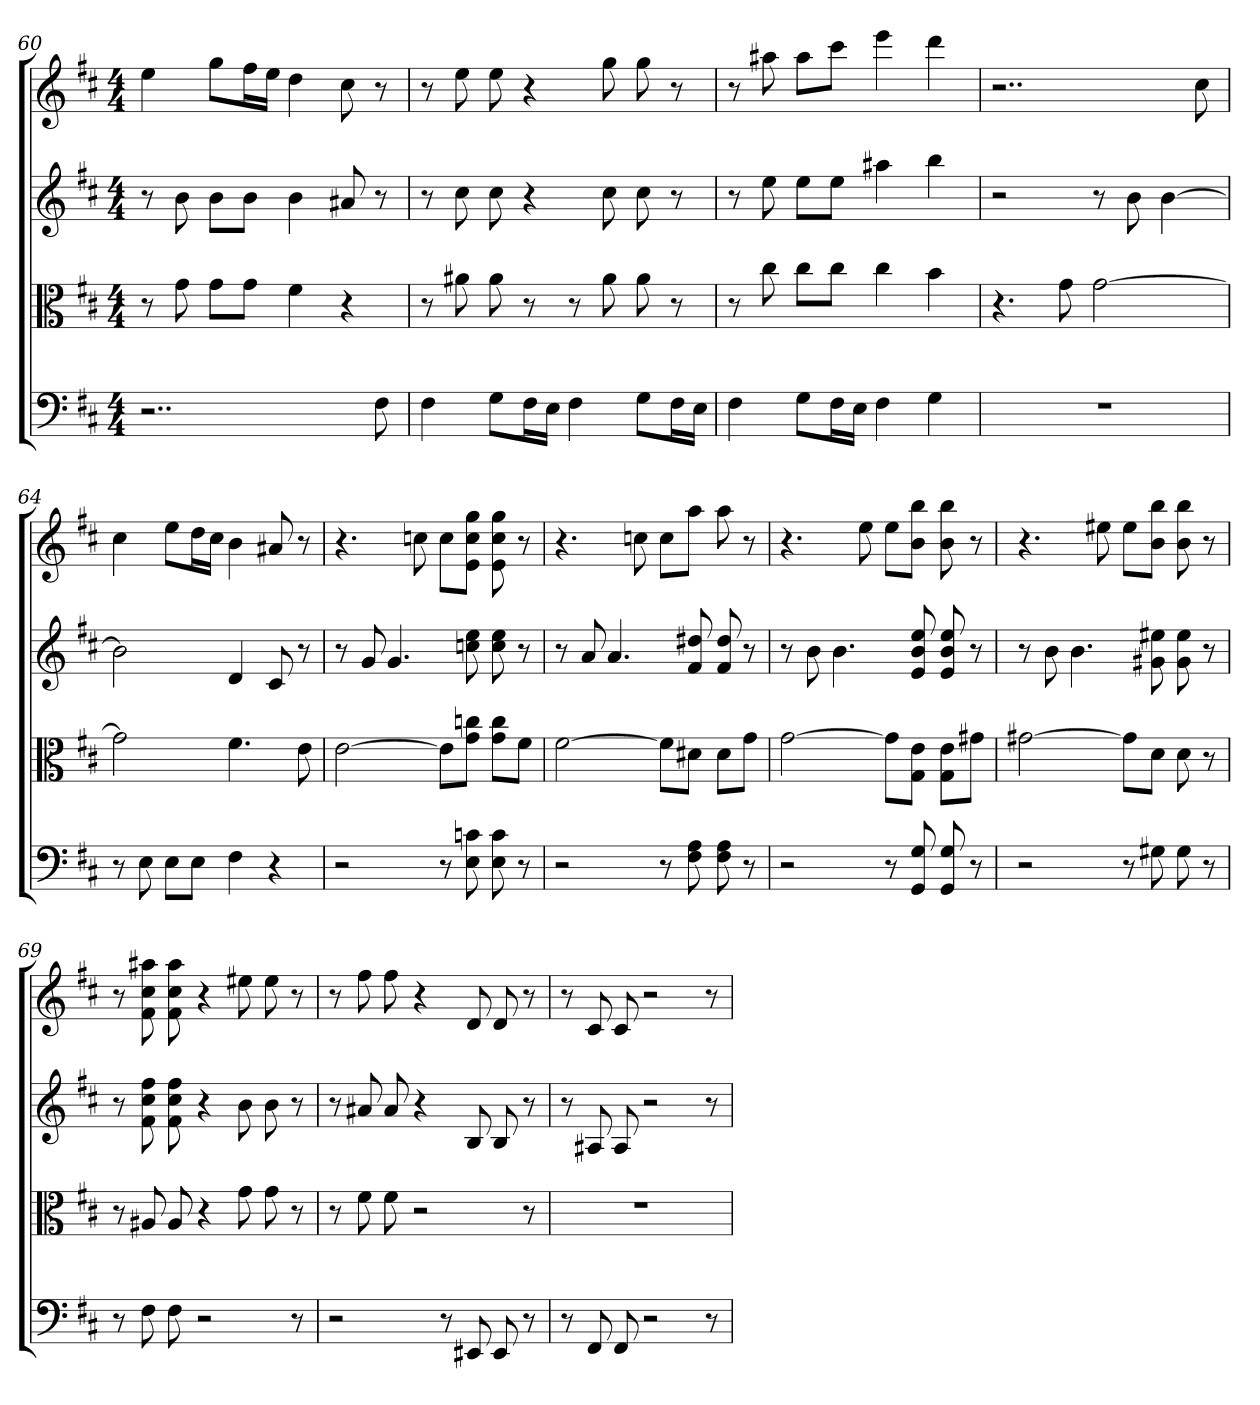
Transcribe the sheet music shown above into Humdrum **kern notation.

**kern	**kern	**kern	**kern
*part4	*part3	*part2	*part1
*staff4	*staff3	*staff2	*staff1
*clefF4	*clefC3	*	*
*k[f#c#]	*k[f#c#]	*k[f#c#]	*k[f#c#]
*b:	*b:	*b:	*b:
*M4/4	*M4/4	*M4/4	*M4/4
=60	=60	=60	=60
2..r	8r	8r	4ee
.	8g	8b	.
.	8g\L	8bL	8ggL
.	8g\J	8bJ	16ff#L
.	.	.	16eeJJ
.	4f#	4b	4dd
.	4r	8a#X	8cc#
8F#	.	8r	8r
=61	=61	=61	=61
4F#	8r	8r	8r
.	8a#X	8cc#	8ee
8G\L	8a#	8cc#	8ee
16F#\L	8r	4r	4r
16E\JJ	.	.	.
4F#	8r	.	.
.	8a#	8cc#	8gg
8G\L	8a#	8cc#	8gg
16F#\L	8r	8r	8r
16E\JJ	.	.	.
=62	=62	=62	=62
4F#	8r	8r	8r
.	8cc#	8ee	8aa#X
8G\L	8cc#\L	8eeL	8aa#L
16F#\L	8cc#\J	8eeJ	8ccc#J
16E\JJ	.	.	.
4F#	4cc#	4aa#X	4eee
4G	4b	4bb	4ddd
=63	=63	=63	=63
1r	4.r	2r	2..r
.	8g	.	.
.	[2g	8r	.
.	.	8b	.
.	.	[4b	.
.	.	.	8cc#
=64	=64	=64	=64
8r	2g]	2b]	4cc#
8E	.	.	.
8E\L	.	.	8eeL
8E\J	.	.	16ddL
.	.	.	16cc#JJ
4F#	4.f#	4d	4b
4r	.	8c#	8a#X
.	8e	8r	8r
=65	=65	=65	=65
2r	[2e	8r	4.r
.	.	8g	.
.	.	4.g	.
.	.	.	8ccn
8r	8e\L]	.	8ccL
8E 8cn	8g\ 8ccn\J	8ccn 8ee	8e 8cc 8ggJ
8E 8c	8g\ 8cc\L	8cc 8ee	8e 8cc 8gg
8r	8f#\J	8r	8r
=66	=66	=66	=66
2r	[2f#	8r	4.r
.	.	8a	.
.	.	4.a	.
.	.	.	8ccn
8r	8f#\L]	.	8ccL
8F# 8A	8d#X\J	8f# 8dd#X	8aaJ
8F# 8A	8d#\L	8f# 8dd#	8aa
8r	8g\J	8r	8r
=67	=67	=67	=67
2r	[2g	8r	4.r
.	.	8b	.
.	.	4.b	.
.	.	.	8ee
8r	8g\L]	.	8eeL
8GG 8G	8G\ 8e\J	8e 8b 8ee	8b 8bbJ
8GG 8G	8G\ 8e\L	8e 8b 8ee	8b 8bb
8r	8g#X\J	8r	8r
=68	=68	=68	=68
2r	[2g#X	8r	4.r
.	.	8b	.
.	.	4.b	.
.	.	.	8ee#X
8r	8g#\L]	.	8ee#L
8G#X	8d\J	8g#X 8ee#X	8b 8bbJ
8G#	8d	8g# 8ee#	8b 8bb
8r	8r	8r	8r
=69	=69	=69	=69
8r	8r	8r	8r
8F#	8A#X	8f# 8cc# 8ff#	8f# 8cc# 8aa#X
8F#	8A#	8f# 8cc# 8ff#	8f# 8cc# 8aa#
2r	4r	4r	4r
.	8g	8b	8ee#X
.	8g	8b	8ee#
8r	8r	8r	8r
=70	=70	=70	=70
2r	8r	8r	8r
.	8f#	8a#X	8ff#
.	8f#	8a#	8ff#
.	2r	4r	4r
8r	.	.	.
8EE#X	.	8B	8d
8EE#	.	8B	8d
8r	8r	8r	8r
=71	=71	=71	=71
8r	1r	8r	8r
8FF#	.	8A#X	8c#
8FF#	.	8A#	8c#
2r	.	2r	2r
8r	.	8r	8r
=	=	=	=
*-	*-	*-	*-
